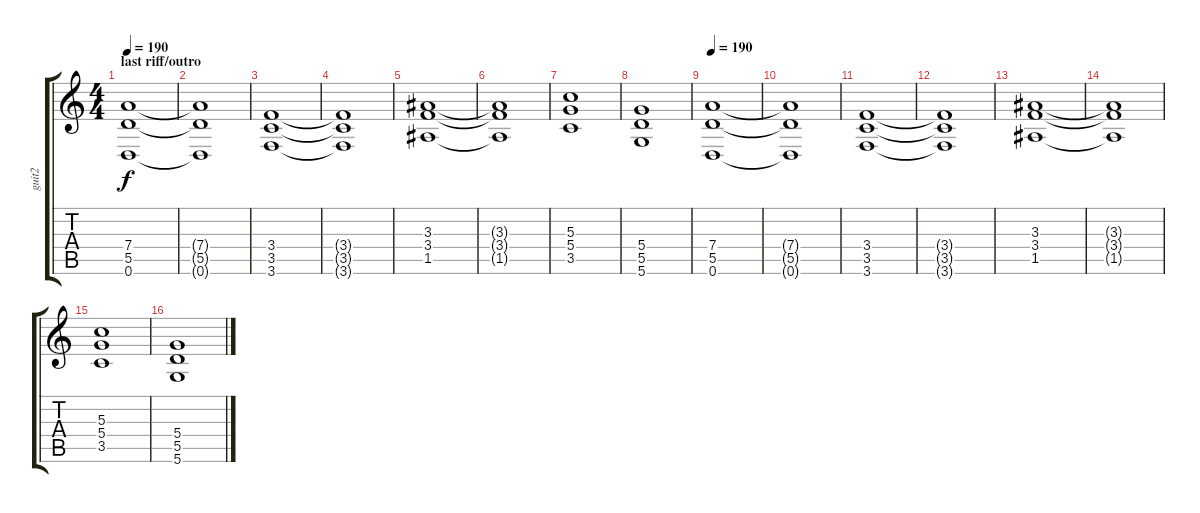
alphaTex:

\track ("guit2" "guit2") {instrument electricguitarclean}
\staff {score tabs}
\tuning (E4 B3 G3 D3 A2 D2) {hide}
\ts (4 4)
\section ("" "last riff/outro")
\tempo 190
\clef g2
\ks c
(7.4 5.5 0.6).1{dy f instrument distortionguitar} |
(7.4{t} 5.5{t} 0.6{t}).1 |
(3.4 3.5 3.6).1 |
(3.4{t} 3.5{t} 3.6{t}).1 |
(3.3 3.4 1.5).1 |
(3.3{t} 3.4{t} 1.5{t}).1 |
(5.3 5.4 3.5).1 |
(5.4 5.5 5.6).1 |
\tempo 190
(7.4 5.5 0.6).1{instrument distortionguitar} |
(7.4{t} 5.5{t} 0.6{t}).1 |
(3.4 3.5 3.6).1 |
(3.4{t} 3.5{t} 3.6{t}).1 |
(3.3 3.4 1.5).1 |
(3.3{t} 3.4{t} 1.5{t}).1 |
(5.3 5.4 3.5).1 |
(5.4 5.5 5.6).1
